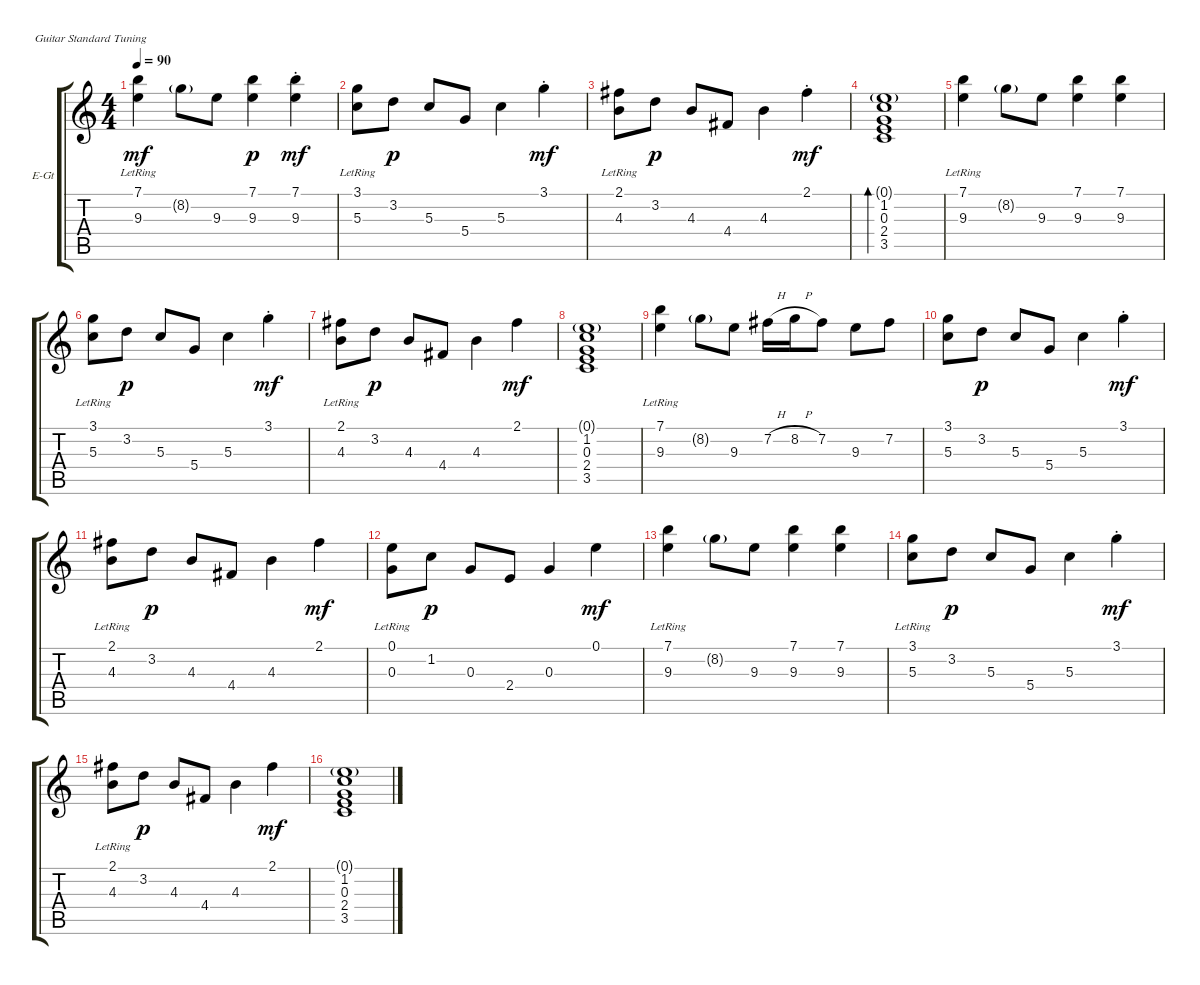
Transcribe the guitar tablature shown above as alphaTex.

\defaultSystemsLayout 4
\bracketExtendMode groupsimilarinstruments
\firstSystemTrackNameOrientation horizontal
\otherSystemsTrackNameOrientation horizontal
\track ("Intro Rythm" "E-Gt") {instrument electricguitarclean}
\staff {score tabs}
\tuning (E4 B3 G3 D3 A2 E2)
\ts (4 4)
\tempo 90
\clef g2
\scale
0.487395
\ks c
(7.1{lr} 9.3{lr}).4{dy mf instrument electricguitarclean} 8.2{g}.8 9.3.8 (7.1 9.3).4{dy p} (7.1{st} 9.3{st}).4{dy mf} |
\scale
0.256303 (3.1{lr} 5.3{lr}).8 3.2.8{dy p} 5.3.8 5.4.8 5.3.4 3.1{st}.4{dy mf} |
\scale
0.256303 (2.1{lr} 4.3{lr}).8 3.2.8{dy p} 4.3.8 4.4.8 4.3.4 2.1{st}.4{dy mf} |
\scale
0.333333 (0.1{g} 1.2 0.3 2.4 3.5).1{bd 113} |
\scale
0.333333 (7.1{lr} 9.3{lr}).4 8.2{g}.8 9.3.8 (7.1 9.3).4 (7.1 9.3).4 |
\scale
0.333333 (3.1{lr} 5.3{lr}).8 3.2.8{dy p} 5.3.8 5.4.8 5.3.4 3.1{st}.4{dy mf} |
(2.1{lr} 4.3{lr}).8 3.2.8{dy p} 4.3.8 4.4.8 4.3.4 2.1.4{dy mf} |
(0.1{g} 1.2 0.3 2.4 3.5).1 |
(7.1{lr} 9.3{lr}).4 8.2{g}.8 9.3.8 7.2{h}.16 8.2{h}.16 7.2.8 9.3.8 7.2.8 |
(3.1 5.3).8 3.2.8{dy p} 5.3.8 5.4.8 5.3.4 3.1{st}.4{dy mf} |
(2.1{lr} 4.3{lr}).8 3.2.8{dy p} 4.3.8 4.4.8 4.3.4 2.1.4{dy mf} |
(0.1{lr} 0.3{lr}).8 1.2.8{dy p} 0.3.8 2.4.8 0.3.4 0.1.4{dy mf} |
(7.1{lr} 9.3{lr}).4 8.2{g}.8 9.3.8 (7.1 9.3).4 (7.1 9.3).4 |
(3.1{lr} 5.3{lr}).8 3.2.8{dy p} 5.3.8 5.4.8 5.3.4 3.1{st}.4{dy mf} |
(2.1{lr} 4.3{lr}).8 3.2.8{dy p} 4.3.8 4.4.8 4.3.4 2.1.4{dy mf} |
(0.1{g} 1.2 0.3 2.4 3.5).1
